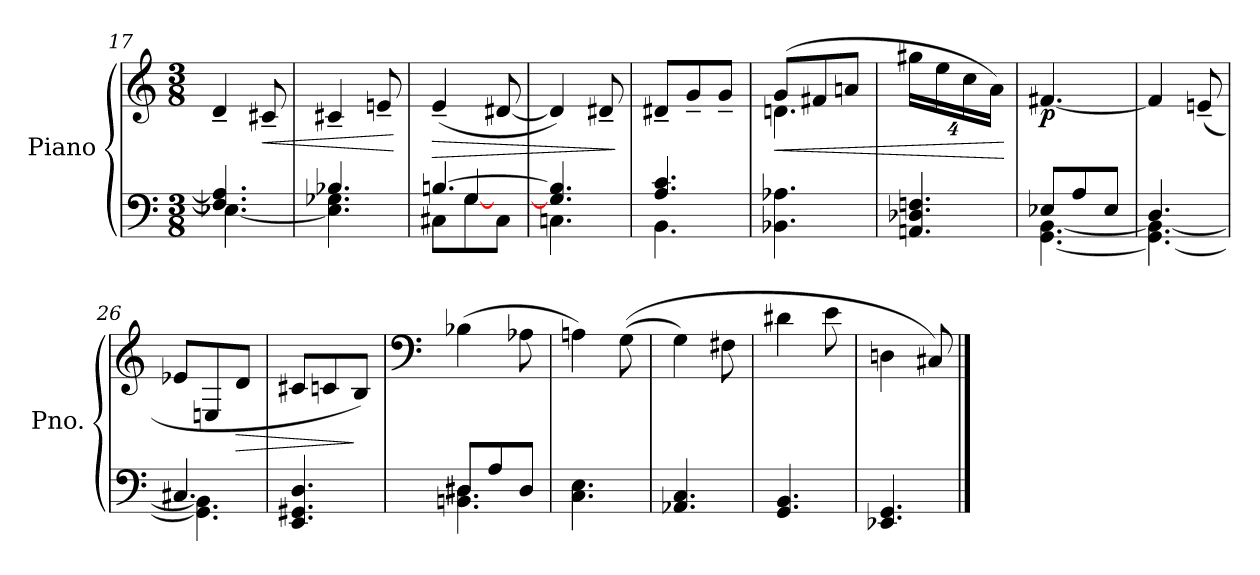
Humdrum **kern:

**kern	**kern	**dynam
*part1	*part1	*part1
*staff2	*staff1	*staff1/2
*I"Piano	*	*
*I'Pno.	*	*
*clefF4	*clefG2	*
*k[]	*k[]	*
*M3/8	*M3/8	*
=17	=17	=17
*^	*	*
4.F/] 4.A/]	[4.E-X\	4d~/	.
!	!	!	!LO:HP:b
.	.	8c#X~/	<
=18	=18	=18	=18
4.B-X/	4.E-\] 4.G-X\	4c#X~/	.
.	.	8eni~/	.
*v	*v	*	*
.	.	[
!!LO:PB:g=z
=19	=19	=19
*^	*	*
*	*^	*	*
!	!	!	!	!LO:HP:b
[4.Bn/	8C#X\L	8ryy	(<4e~/	>
.	[8G\	4G/	.	.
.	8C#\J	.	[8d#X/	.
*	*v	*v	*	*
=20	=20	=20	=20
4.G/] 4.B/]	4.Cn\	4d#/])	.
.	.	8d#X~/	.
*v	*v	*	*
.	.	]
=21	=21	=21
*^	*	*
4.A/ 4.c/	4.BB\	8d#X~/L	.
.	.	8g~/	.
.	.	8g~/J	.
*v	*v	*	*
=22	=22	=22
!	!	!LO:HP:b
*	*^	*
4.BB-X\ 4.A-X\	(>8g/L	4.dn\	<
.	8f#X/	.	.
.	8an/J	.	.
*	*v	*v	*
=23	=23	=23
*	*Xbrackettup	*
4.AAn/ 4.D-X/ 4.Fn/	32%3gg#X\LL	.
.	32%3ee\	.
.	32%3cc\	.
.	32%3a\JJ)	.
.	.	[
=24	=24	=24
*^	*	*
!	!	!	!LO:DY:b
8E-X/L	[4.GG\ [4.BB\	[4.f#X/	p
8A/	.	.	.
8E-/J	.	.	.
=25	=25	=25	=25
4.D/	4.GG\_ 4.BB\_	4f#/]	.
.	.	(>8en~/	.
=26	=26	=26	=26
4.C#X/	4.GG\] 4.BB\]	8e-X/L	.
.	.	8En/	.
!	!	!	!LO:HP:b
.	.	8d/J	>
*v	*v	*	*
=27	=27	=27
4.EE/ 4.GG#X/ 4.D/	8c#X/L	.
.	8cn/	.
.	8B/J)	]
!!LO:LB:g=z
=28	=28	=28
*	*clefF4	*
*^	*	*
8D#X/L	4.BBn\ 4.D#\	(>4B-X\	.
8A/	.	.	.
8D#/J	.	8A-X\	.
*v	*v	*	*
=29	=29	=29
4.C\ 4.E\	4An\)	.
.	(>(>8G\	.
=30	=30	=30
4.AA-X/ 4.C/	4G\)	.
.	8F#X\	.
=31	=31	=31
4.GG/ 4.BB/	4d#X\	.
.	8e\	.
=32	=32	=32
4.EE-X/ 4.GG/	4Dn\	.
.	8C#X/)	.
==	==	==
*-	*-	*-
